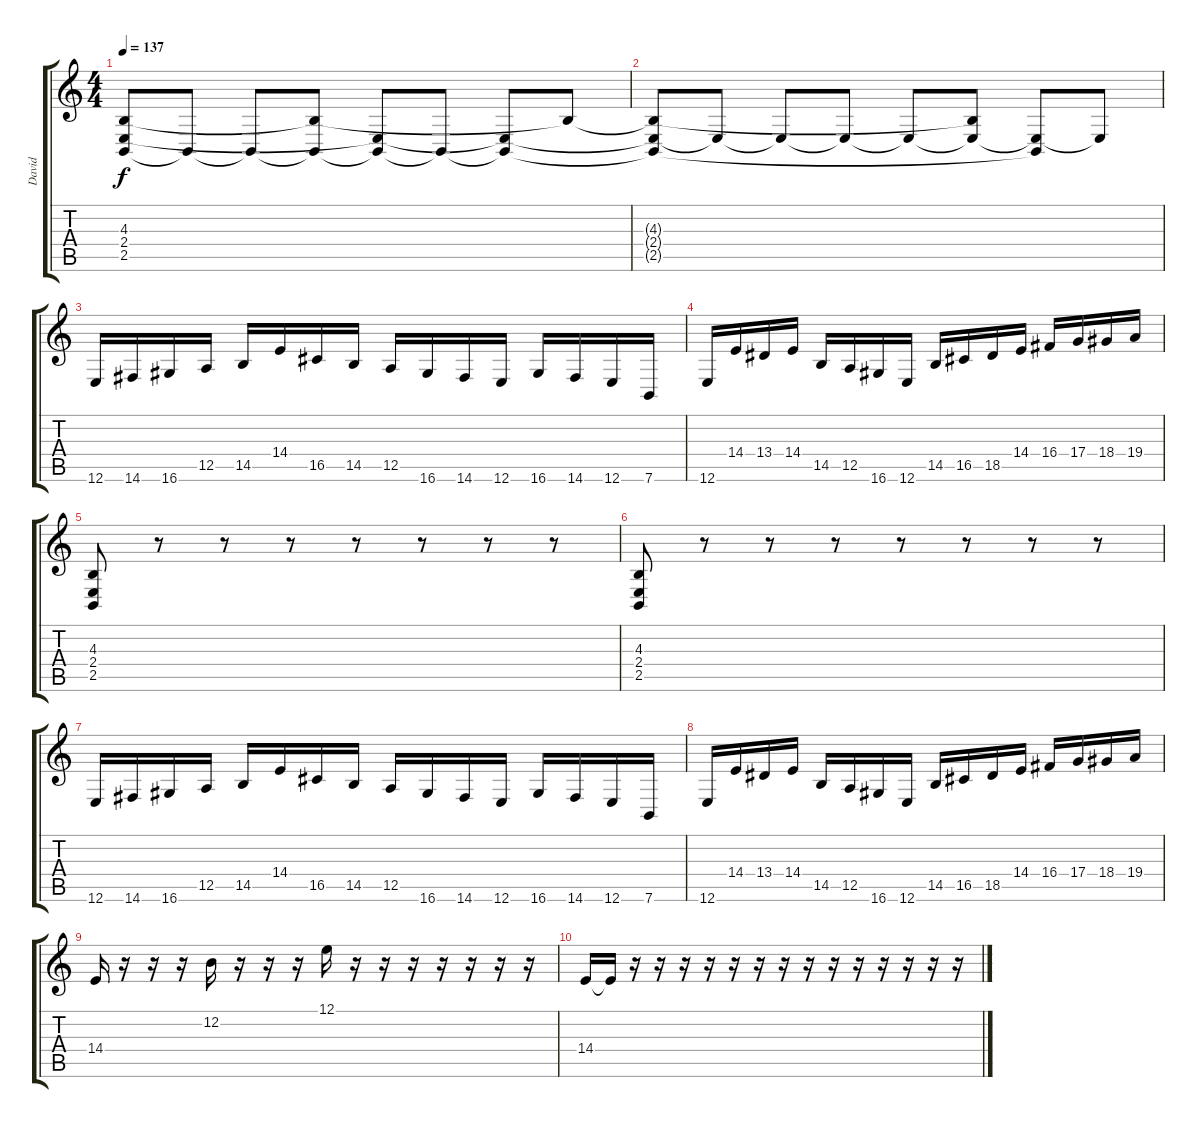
\track ("David" "David") {instrument viola}
\staff {score tabs}
\tuning (E4 B3 G3 D3 A2 E2) {hide}
\ts (4 4)
\tempo 137
\clef g2
\ks c
(4.3 2.4 2.5).8{dy f} 2.5{t}.8 2.5{t}.8 (4.3{t} 2.5{t}).8 (2.4{t} 2.5{t}).8 2.5{t}.8 (2.4{t} 2.5{t}).8 4.3{t}.8 |
(4.3{t} 2.4{t} 2.5{t}).8 2.4{t}.8 2.4{t}.8 2.4{t}.8 2.4{t}.8 (4.3{t} 2.4{t}).8 (2.4{t} 2.5{t}).8 2.4{t}.8 |
12.6.16 14.6.16 16.6.16 12.5.16 14.5.16 14.4.16 16.5.16 14.5.16 12.5.16 16.6.16 14.6.16 12.6.16 16.6.16 14.6.16 12.6.16 7.6.16 |
12.6.16 14.4.16 13.4.16 14.4.16 14.5.16 12.5.16 16.6.16 12.6.16 14.5.16 16.5.16 18.5.16 14.4.16 16.4.16 17.4.16 18.4.16 19.4.16 |
(4.3 2.4 2.5).8 r.8 r.8 r.8 r.8 r.8 r.8 r.8 |
(4.3 2.4 2.5).8 r.8 r.8 r.8 r.8 r.8 r.8 r.8 |
12.6.16 14.6.16 16.6.16 12.5.16 14.5.16 14.4.16 16.5.16 14.5.16 12.5.16 16.6.16 14.6.16 12.6.16 16.6.16 14.6.16 12.6.16 7.6.16 |
12.6.16 14.4.16 13.4.16 14.4.16 14.5.16 12.5.16 16.6.16 12.6.16 14.5.16 16.5.16 18.5.16 14.4.16 16.4.16 17.4.16 18.4.16 19.4.16 |
14.4.16 r.16 r.16 r.16 12.2.16 r.16 r.16 r.16 12.1.16 r.16 r.16 r.16 r.16 r.16 r.16 r.16 |
14.4.16 14.4{t}.16 r.16 r.16 r.16 r.16 r.16 r.16 r.16 r.16 r.16 r.16 r.16 r.16 r.16 r.16
